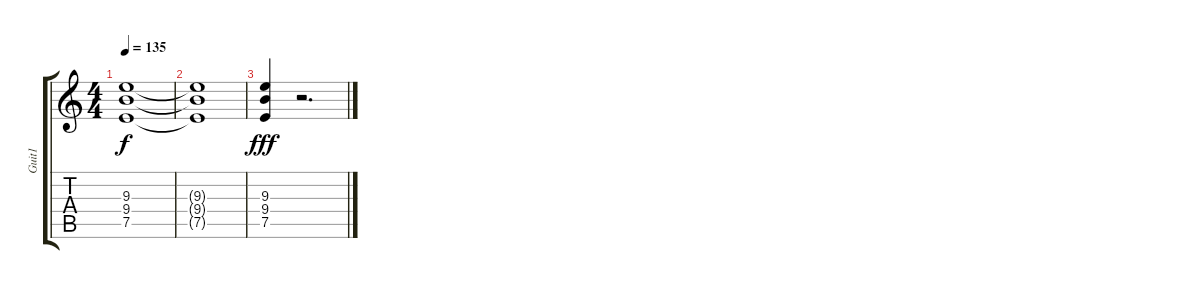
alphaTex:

\track ("Guit1" "Guit1") {instrument overdrivenguitar}
\staff {score tabs}
\tuning (E4 B3 G3 D3 A2 E2) {hide}
\ts (4 4)
\tempo 135
\clef g2
\ks c
(9.3{t} 9.4{t} 7.5{t}).1{dy f} |
(9.3{t} 9.4{t} 7.5{t}).1 |
(9.3 9.4 7.5).4{dy fff} r.2{d}
